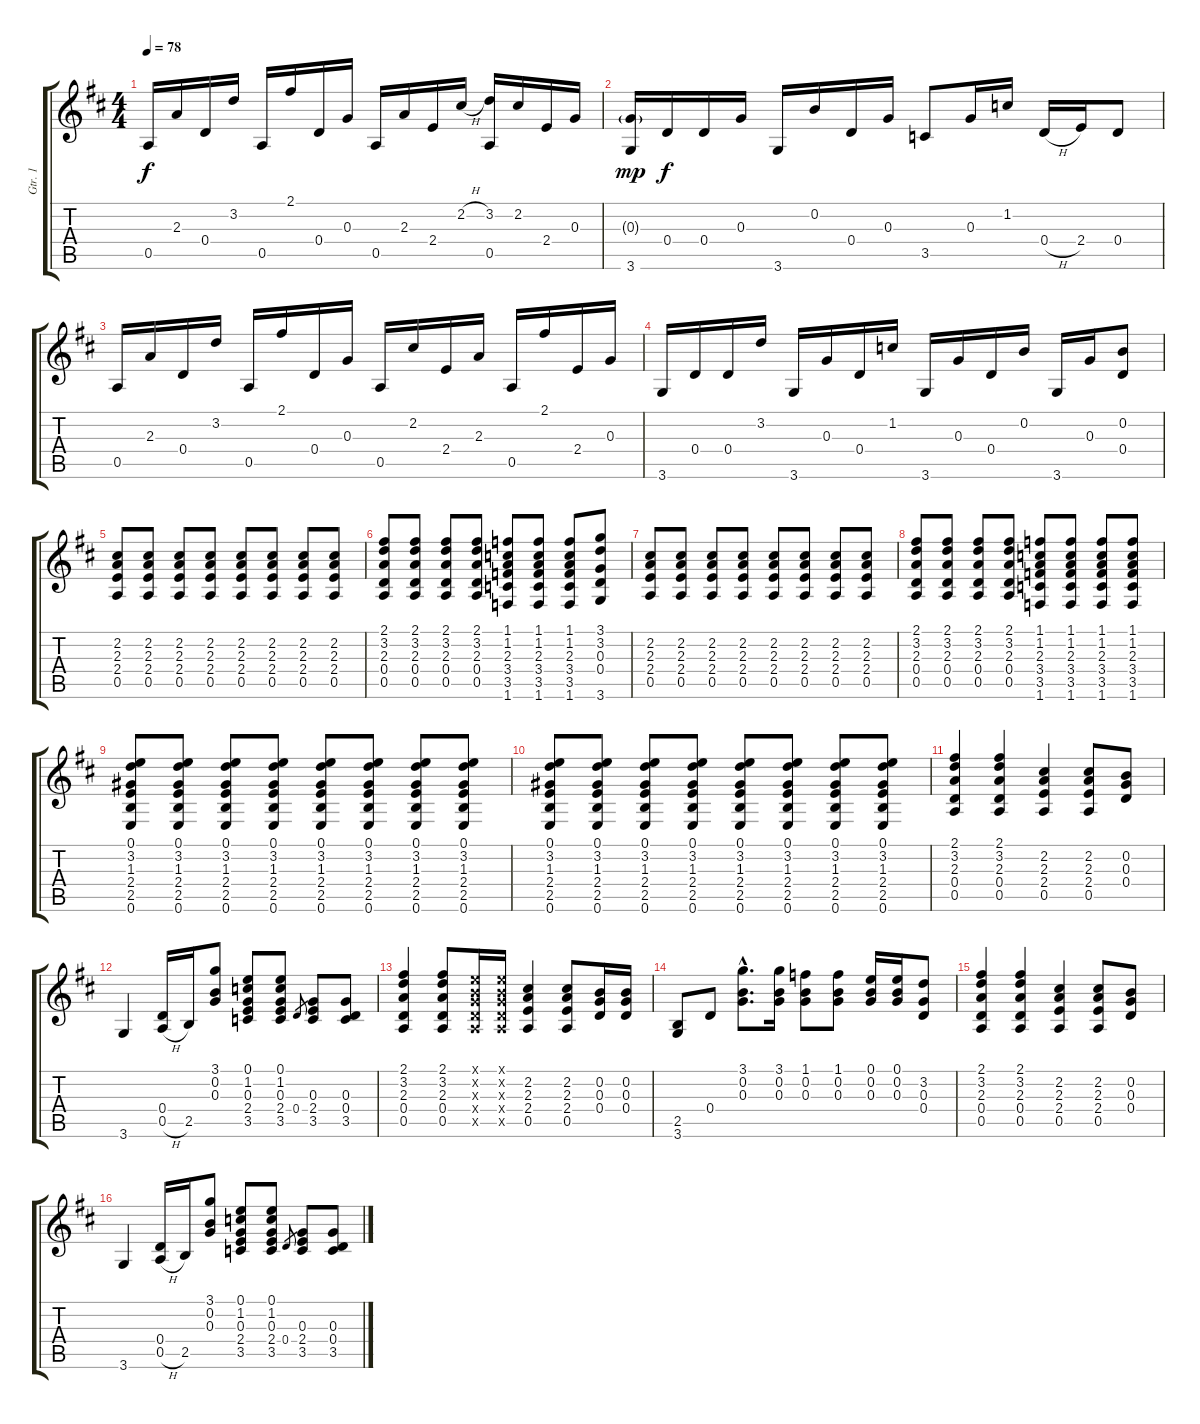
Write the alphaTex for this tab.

\track ("Gtr. 1" "Gtr. 1") {instrument acousticguitarsteel}
\staff {score tabs}
\tuning (E4 B3 G3 D3 A2 E2) {hide}
\ts (4 4)
\tempo 78
\clef g2
\ks d
0.5.16{dy f} 2.3.16 0.4.16 3.2.16 0.5.16 2.1.16 0.4.16 0.3.16 0.5.16 2.3.16 2.4.16 2.2{h}.16 (3.2 0.5).16 2.2.16 2.4.16 0.3.16 |
(0.3{g} 3.6).16{dy mp} 0.4.16{dy f} 0.4.16 0.3.16 3.6.16 0.2.16 0.4.16 0.3.16 3.5.8 0.3.16 1.2.16 0.4{h}.16 2.4.16 0.4.8 |
0.5.16 2.3.16 0.4.16 3.2.16 0.5.16 2.1.16 0.4.16 0.3.16 0.5.16 2.2.16 2.4.16 2.3.16 0.5.16 2.1.16 2.4.16 0.3.16 |
3.6.16 0.4.16 0.4.16 3.2.16 3.6.16 0.3.16 0.4.16 1.2.16 3.6.16 0.3.16 0.4.16 0.2.16 3.6.16 0.3.16 (0.2 0.4).8 |
(2.2 2.3 2.4 0.5).8 (2.2 2.3 2.4 0.5).8 (2.2 2.3 2.4 0.5).8 (2.2 2.3 2.4 0.5).8 (2.2 2.3 2.4 0.5).8 (2.2 2.3 2.4 0.5).8 (2.2 2.3 2.4 0.5).8 (2.2 2.3 2.4 0.5).8 |
(2.1 3.2 2.3 0.4 0.5).8 (2.1 3.2 2.3 0.4 0.5).8 (2.1 3.2 2.3 0.4 0.5).8 (2.1 3.2 2.3 0.4 0.5).8 (1.1 1.2 2.3 3.4 3.5 1.6).8 (1.1 1.2 2.3 3.4 3.5 1.6).8 (1.1 1.2 2.3 3.4 3.5 1.6).8 (3.1 3.2 0.3 0.4 3.6).8 |
(2.2 2.3 2.4 0.5).8 (2.2 2.3 2.4 0.5).8 (2.2 2.3 2.4 0.5).8 (2.2 2.3 2.4 0.5).8 (2.2 2.3 2.4 0.5).8 (2.2 2.3 2.4 0.5).8 (2.2 2.3 2.4 0.5).8 (2.2 2.3 2.4 0.5).8 |
(2.1 3.2 2.3 0.4 0.5).8 (2.1 3.2 2.3 0.4 0.5).8 (2.1 3.2 2.3 0.4 0.5).8 (2.1 3.2 2.3 0.4 0.5).8 (1.1 1.2 2.3 3.4 3.5 1.6).8 (1.1 1.2 2.3 3.4 3.5 1.6).8 (1.1 1.2 2.3 3.4 3.5 1.6).8 (1.1 1.2 2.3 3.4 3.5 1.6).8 |
(0.1 3.2 1.3 2.4 2.5 0.6).8 (0.1 3.2 1.3 2.4 2.5 0.6).8 (0.1 3.2 1.3 2.4 2.5 0.6).8 (0.1 3.2 1.3 2.4 2.5 0.6).8 (0.1 3.2 1.3 2.4 2.5 0.6).8 (0.1 3.2 1.3 2.4 2.5 0.6).8 (0.1 3.2 1.3 2.4 2.5 0.6).8 (0.1 3.2 1.3 2.4 2.5 0.6).8 |
(0.1 3.2 1.3 2.4 2.5 0.6).8 (0.1 3.2 1.3 2.4 2.5 0.6).8 (0.1 3.2 1.3 2.4 2.5 0.6).8 (0.1 3.2 1.3 2.4 2.5 0.6).8 (0.1 3.2 1.3 2.4 2.5 0.6).8 (0.1 3.2 1.3 2.4 2.5 0.6).8 (0.1 3.2 1.3 2.4 2.5 0.6).8 (0.1 3.2 1.3 2.4 2.5 0.6).8 |
(2.1 3.2 2.3 0.4 0.5).4 (2.1 3.2 2.3 0.4 0.5).4 (2.2 2.3 2.4 0.5).4 (2.2 2.3 2.4 0.5).8 (0.2 0.3 0.4).8 |
3.6.4 (0.4 0.5{h}).16 2.5.16 (3.1 0.2 0.3).8 (0.1 1.2 0.3 2.4 3.5).8 (0.1 1.2 0.3 2.4 3.5).8 0.4.8{gr} (0.3 2.4 3.5).8 (0.3 0.4 3.5).8 |
(2.1 3.2 2.3 0.4 0.5).4 (2.1 3.2 2.3 0.4 0.5).8 (0.1{x} 0.2{x} 0.3{x} 0.4{x} 0.5{x}).16 (0.1{x} 0.2{x} 0.3{x} 0.4{x} 0.5{x}).16 (2.2 2.3 2.4 0.5).4 (2.2 2.3 2.4 0.5).8 (0.2 0.3 0.4).16 (0.2 0.3 0.4).16 |
(2.5 3.6).8 0.4.8 (3.1{hac} 0.2{hac} 0.3{hac}).8{d} (3.1 0.2 0.3).16 (1.1 0.2 0.3).8 (1.1 0.2 0.3).8 (0.1 0.2 0.3).16 (0.1 0.2 0.3).16 (3.2 0.3 0.4).8 |
(2.1 3.2 2.3 0.4 0.5).4 (2.1 3.2 2.3 0.4 0.5).4 (2.2 2.3 2.4 0.5).4 (2.2 2.3 2.4 0.5).8 (0.2 0.3 0.4).8 |
3.6.4 (0.4 0.5{h}).16 2.5.16 (3.1 0.2 0.3).8 (0.1 1.2 0.3 2.4 3.5).8 (0.1 1.2 0.3 2.4 3.5).8 0.4.8{gr} (0.3 2.4 3.5).8 (0.3 0.4 3.5).8
